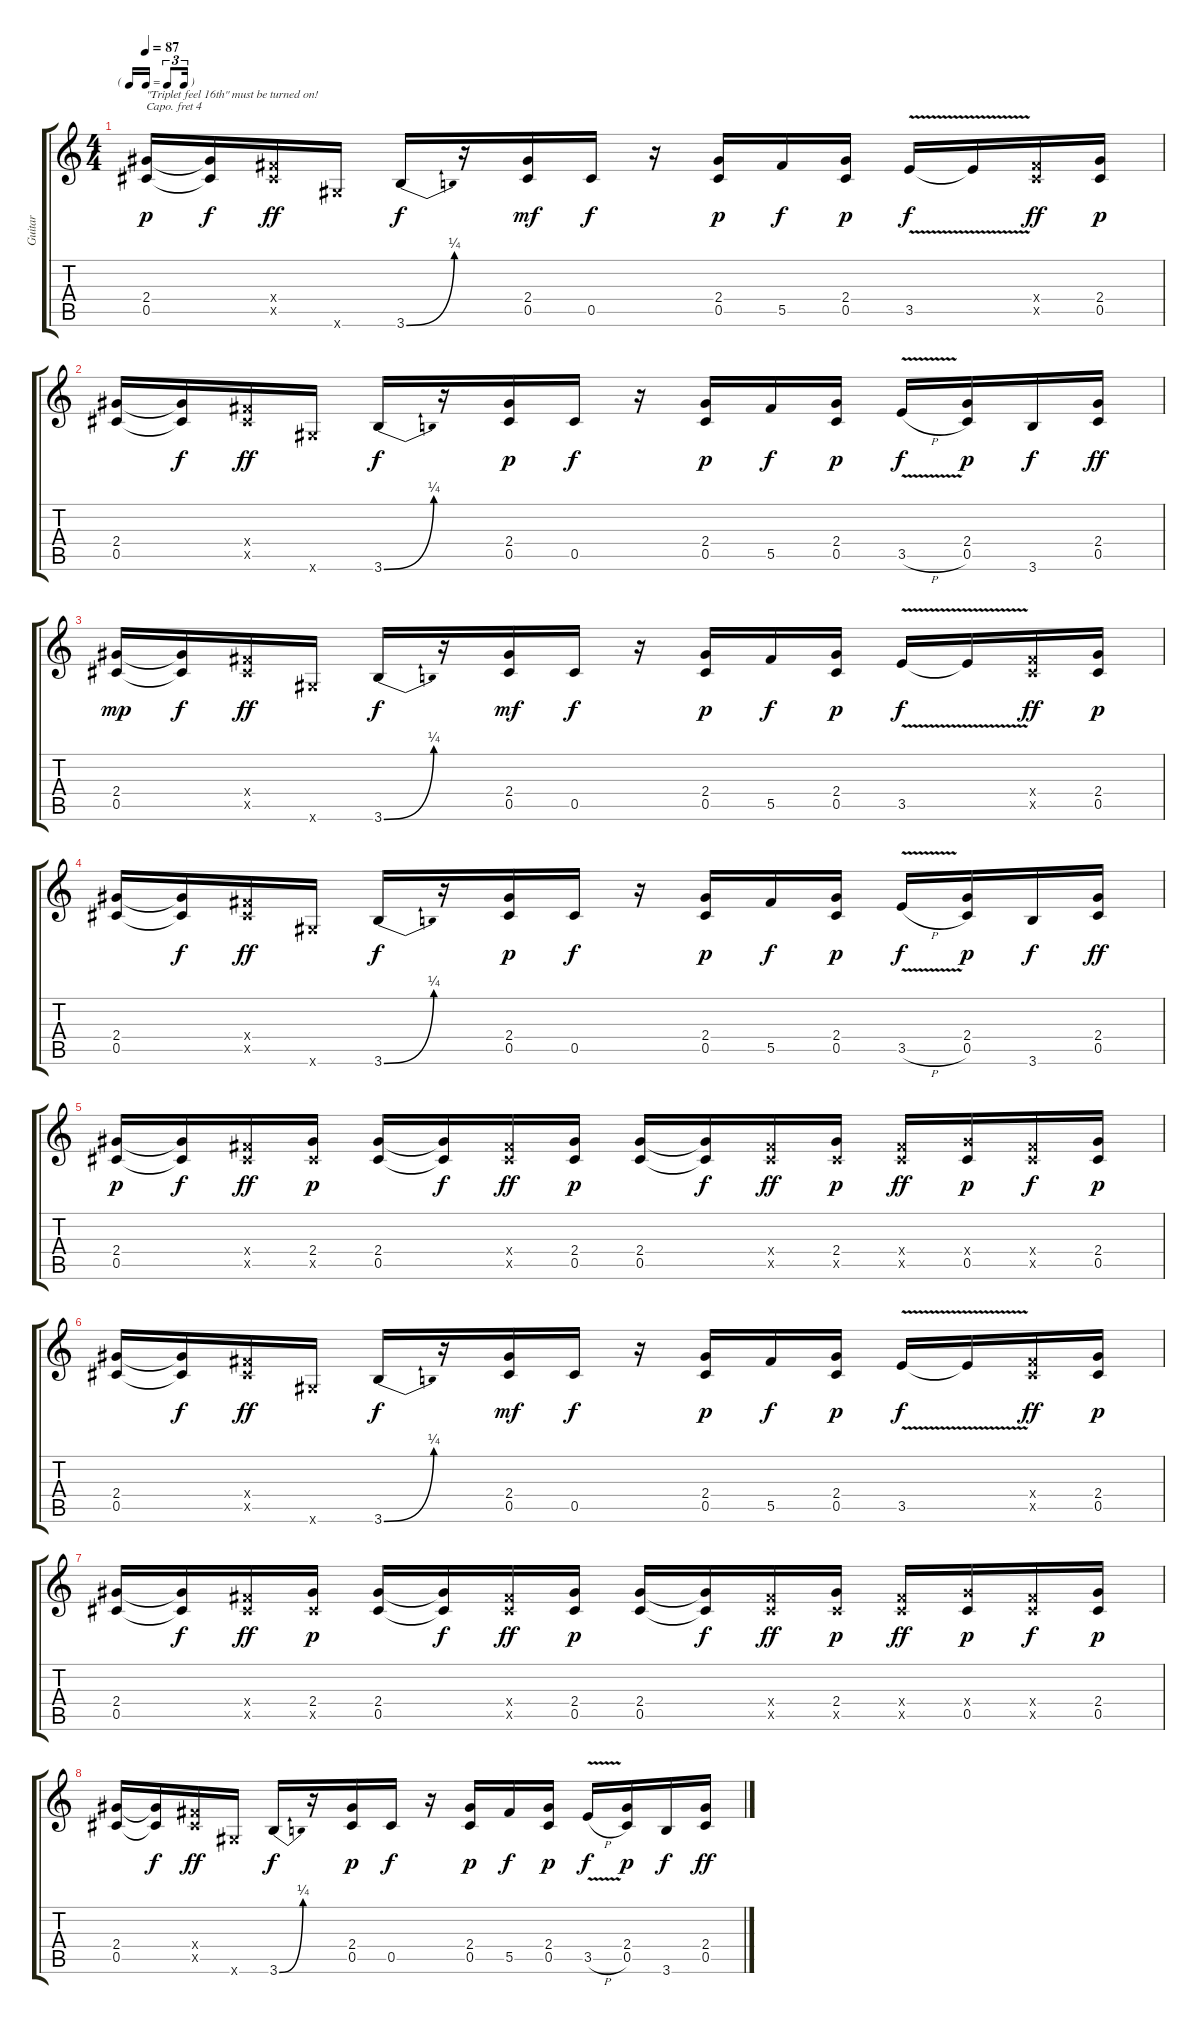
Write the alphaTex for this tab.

\track ("Guitar" "Guitar") {instrument overdrivenguitar}
\staff {score tabs}
\capo 4
\tuning (E4 B3 G3 D3 A2 E2) {hide}
\ts (4 4)
\tf triplet16th
\tempo 87
\clef g2
\ks c
(2.4 0.5).16{txt "\"Triplet feel 16th\" must be turned on!" dy p instrument overdrivenguitar} (2.4{t} 0.5{t}).16{dy f} (0.4{x} 0.5{x}).16{dy ff} 0.6{x}.16 3.6{be (bend 0 0 60 1)}.16{dy f} r.16 (2.4 0.5).16{dy mf} 0.5.16{dy f} r.16 (2.4 0.5).16{dy p} 5.5.16{dy f} (2.4 0.5).16{dy p} 3.5{v}.16{dy f} 3.5{t}.16 (0.4{x} 0.5{x}).16{dy ff} (2.4 0.5).16{dy p} |
(2.4 0.5).16 (2.4{t} 0.5{t}).16{dy f} (0.4{x} 0.5{x}).16{dy ff} 0.6{x}.16 3.6{be (bend 0 0 60 1)}.16{dy f} r.16 (2.4 0.5).16{dy p} 0.5.16{dy f} r.16 (2.4 0.5).16{dy p} 5.5.16{dy f} (2.4 0.5).16{dy p} 3.5{v h}.16{dy f} (2.4 0.5).16{dy p} 3.6.16{dy f} (2.4 0.5).16{dy ff} |
(2.4 0.5).16{dy mp} (2.4{t} 0.5{t}).16{dy f} (0.4{x} 0.5{x}).16{dy ff} 0.6{x}.16 3.6{be (bend 0 0 60 1)}.16{dy f} r.16 (2.4 0.5).16{dy mf} 0.5.16{dy f} r.16 (2.4 0.5).16{dy p} 5.5.16{dy f} (2.4 0.5).16{dy p} 3.5{v}.16{dy f} 3.5{t}.16 (0.4{x} 0.5{x}).16{dy ff} (2.4 0.5).16{dy p} |
(2.4 0.5).16 (2.4{t} 0.5{t}).16{dy f} (0.4{x} 0.5{x}).16{dy ff} 0.6{x}.16 3.6{be (bend 0 0 60 1)}.16{dy f} r.16 (2.4 0.5).16{dy p} 0.5.16{dy f} r.16 (2.4 0.5).16{dy p} 5.5.16{dy f} (2.4 0.5).16{dy p} 3.5{v h}.16{dy f} (2.4 0.5).16{dy p} 3.6.16{dy f} (2.4 0.5).16{dy ff} |
(2.4 0.5).16{dy p} (2.4{t} 0.5{t}).16{dy f} (0.4{x} 0.5{x}).16{dy ff} (2.4 0.5{x}).16{dy p} (2.4 0.5).16 (2.4{t} 0.5{t}).16{dy f} (0.4{x} 0.5{x}).16{dy ff} (2.4 0.5).16{dy p} (2.4 0.5).16 (2.4{t} 0.5{t}).16{dy f} (0.4{x} 0.5{x}).16{dy ff} (2.4 0.5{x}).16{dy p} (0.4{x} 0.5{x}).16{dy ff} (2.4{x} 0.5).16{dy p} (0.4{x} 0.5{x}).16{dy f} (2.4 0.5).16{dy p} |
(2.4 0.5).16 (2.4{t} 0.5{t}).16{dy f} (0.4{x} 0.5{x}).16{dy ff} 0.6{x}.16 3.6{be (bend 0 0 60 1)}.16{dy f} r.16 (2.4 0.5).16{dy mf} 0.5.16{dy f} r.16 (2.4 0.5).16{dy p} 5.5.16{dy f} (2.4 0.5).16{dy p} 3.5{v}.16{dy f} 3.5{t}.16 (0.4{x} 0.5{x}).16{dy ff} (2.4 0.5).16{dy p} |
(2.4 0.5).16 (2.4{t} 0.5{t}).16{dy f} (0.4{x} 0.5{x}).16{dy ff} (2.4 0.5{x}).16{dy p} (2.4 0.5).16 (2.4{t} 0.5{t}).16{dy f} (0.4{x} 0.5{x}).16{dy ff} (2.4 0.5).16{dy p} (2.4 0.5).16 (2.4{t} 0.5{t}).16{dy f} (0.4{x} 0.5{x}).16{dy ff} (2.4 0.5{x}).16{dy p} (0.4{x} 0.5{x}).16{dy ff} (2.4{x} 0.5).16{dy p} (0.4{x} 0.5{x}).16{dy f} (2.4 0.5).16{dy p} |
(2.4 0.5).16 (2.4{t} 0.5{t}).16{dy f} (0.4{x} 0.5{x}).16{dy ff} 0.6{x}.16 3.6{be (bend 0 0 60 1)}.16{dy f} r.16 (2.4 0.5).16{dy p} 0.5.16{dy f} r.16 (2.4 0.5).16{dy p} 5.5.16{dy f} (2.4 0.5).16{dy p} 3.5{v h}.16{dy f} (2.4 0.5).16{dy p} 3.6.16{dy f} (2.4 0.5).16{dy ff}
